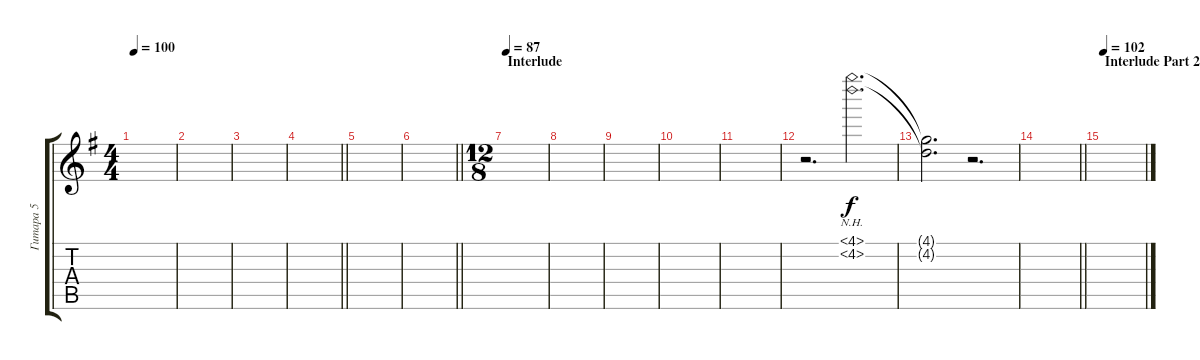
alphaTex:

\track ("Гитара 5" "Гитара 5") {instrument distortionguitar}
\staff {score tabs}
\tuning (Eb4 Bb3 Gb3 Db3 Ab2 Eb2) {hide}
\ts (4 4)
\tempo 100
\clef g2
\ks eminor
|
|
|
\barLineRight lightlight
|
|
\barLineRight lightlight
|
\ts (12 8)
\section ("" "Interlude")
\tempo 87
|
|
|
|
|
r.2{d volume 0} (4.1{nh} 4.2{nh}).2{d volume 9} |
(4.1{t} 4.2{t}).2{d} r.2{d} |
\barLineRight lightlight
|
\section ("" "Interlude Part 2")
\tempo 102
